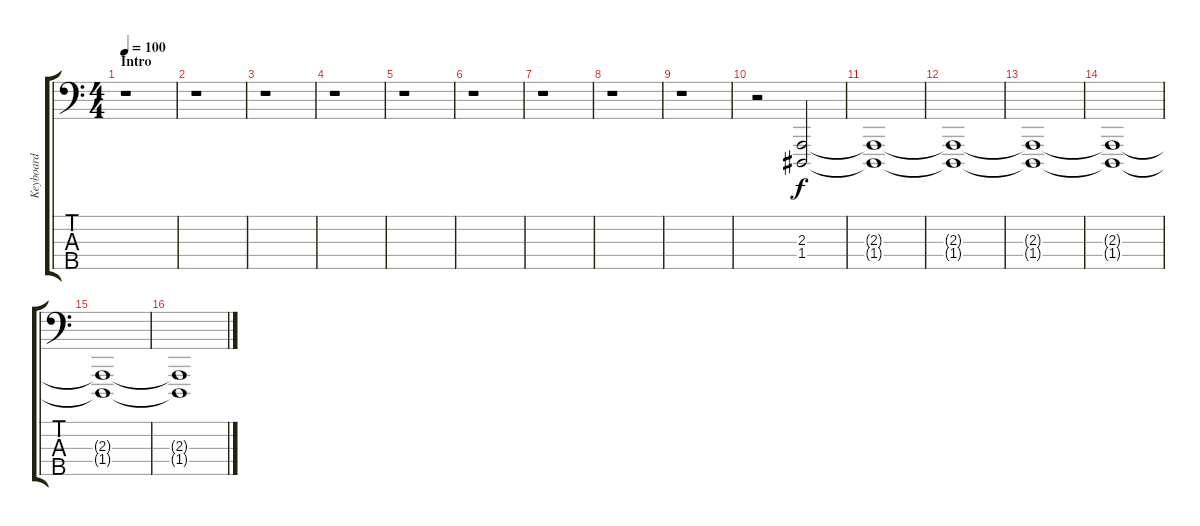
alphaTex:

\track ("Keyboard" "Keyboard") {instrument stringensemble1}
\staff {score tabs}
\tuning (F2 C2 G1 D1 A0) {hide}
\ts (4 4)
\section ("" "Intro")
\tempo 100
\clef f4
\ks c
r.1{dy f instrument stringensemble1} |
r.1 |
r.1 |
r.1 |
r.1 |
r.1 |
r.1 |
r.1 |
r.1 |
r.2 (2.3 1.4).2 |
(2.3{t} 1.4{t}).1 |
(2.3{t} 1.4{t}).1 |
(2.3{t} 1.4{t}).1 |
(2.3{t} 1.4{t}).1 |
(2.3{t} 1.4{t}).1 |
(2.3{t} 1.4{t}).1
